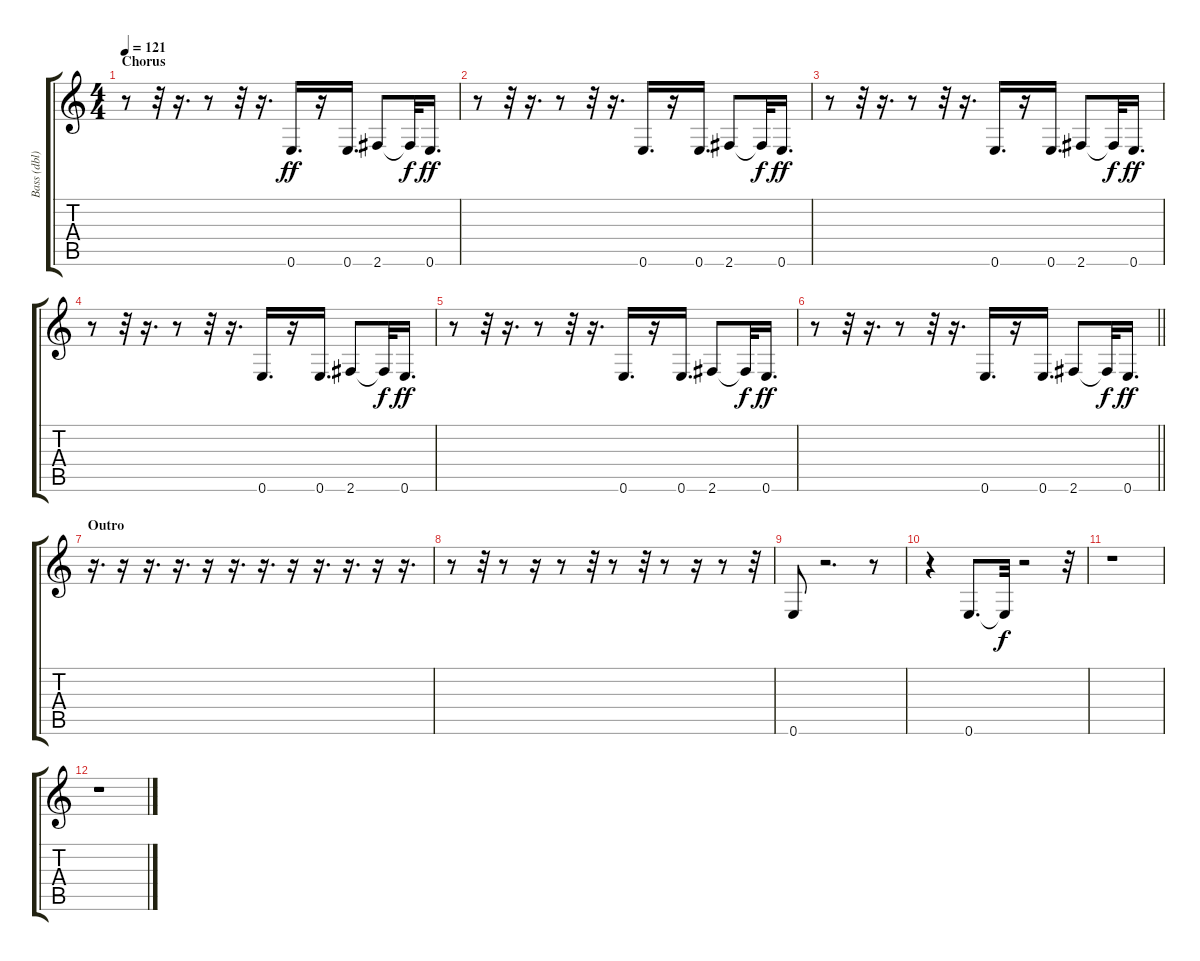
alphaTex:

\track ("Bass (dbl)" "Bass (dbl)") {instrument acousticbass}
\staff {score tabs}
\tuning (E4 B3 G3 D3 A2 E2) {hide}
\ts (4 4)
\section ("" "Chorus")
\tempo 121
\clef g2
\ks c
r.8{dy ff} r.32 r.16{d} r.8 r.32 r.16{d} 0.6.16{d} r.16 0.6.16{d} 2.6.8 2.6{t}.32{dy f} 0.6.16{d dy ff} |
r.8 r.32 r.16{d} r.8 r.32 r.16{d} 0.6.16{d} r.16 0.6.16{d} 2.6.8 2.6{t}.32{dy f} 0.6.16{d dy ff} |
r.8 r.32 r.16{d} r.8 r.32 r.16{d} 0.6.16{d} r.16 0.6.16{d} 2.6.8 2.6{t}.32{dy f} 0.6.16{d dy ff} |
r.8 r.32 r.16{d} r.8 r.32 r.16{d} 0.6.16{d} r.16 0.6.16{d} 2.6.8 2.6{t}.32{dy f} 0.6.16{d dy ff} |
r.8 r.32 r.16{d} r.8 r.32 r.16{d} 0.6.16{d} r.16 0.6.16{d} 2.6.8 2.6{t}.32{dy f} 0.6.16{d dy ff} |
\barLineRight lightlight
r.8 r.32 r.16{d} r.8 r.32 r.16{d} 0.6.16{d} r.16 0.6.16{d} 2.6.8 2.6{t}.32{dy f} 0.6.16{d dy ff} |
\section ("" "Outro")
r.16{d} r.16 r.16{d} r.16{d} r.16 r.16{d} r.16{d} r.16 r.16{d} r.16{d} r.16 r.16{d} |
r.8 r.32 r.8 r.16 r.8 r.32 r.8 r.32 r.8 r.16 r.8 r.32 |
0.6.8 r.2{d} r.8 |
r.4 0.6.8{d} 0.6{t}.32{dy f} r.2 r.32 |
r.1 |
r.1
